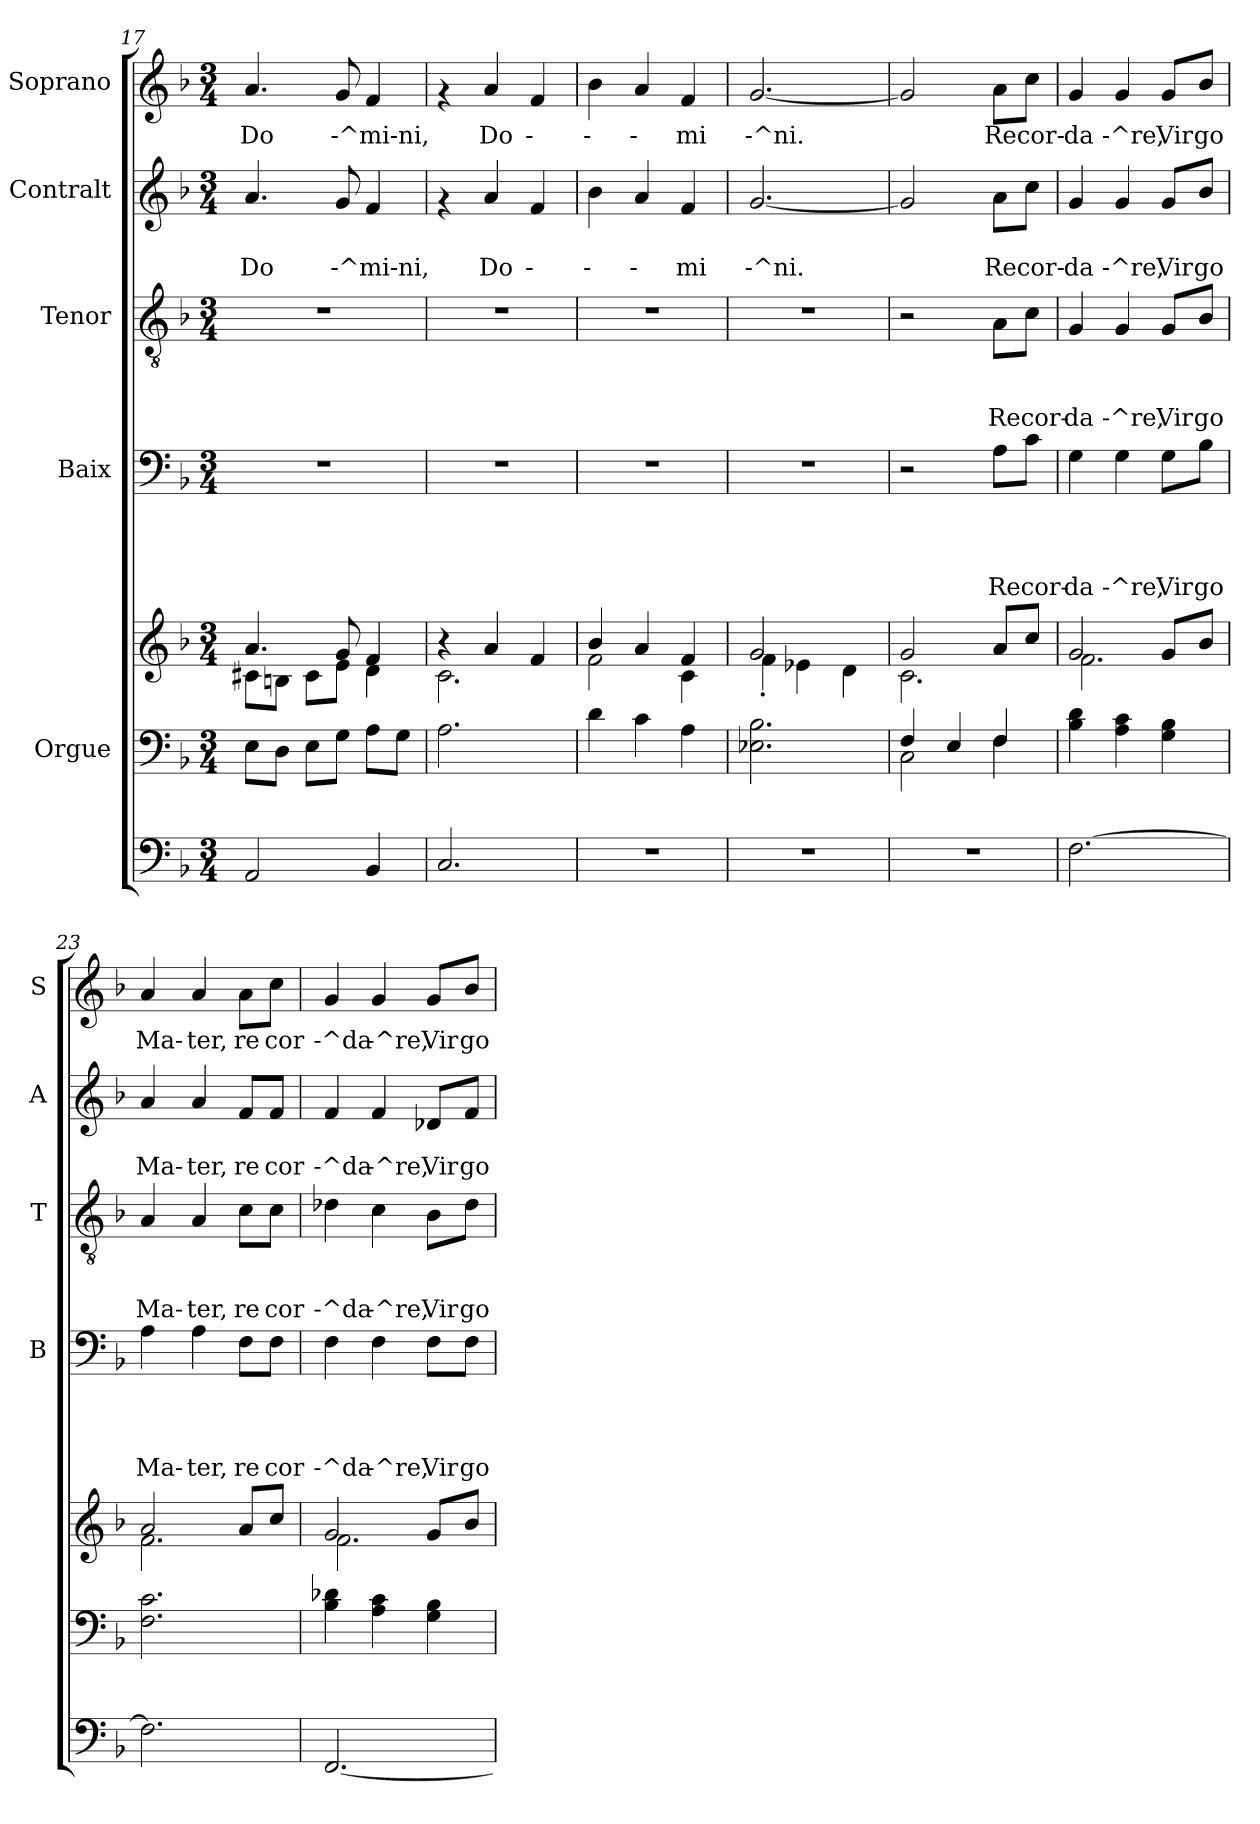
**kern	**kern	**kern	**kern	**text	**text	**text	**text	**kern	**text	**text	**text	**kern	**text	**text	**kern	**text
*part6	*part5	*part5	*part4	*part4	*part4	*part4	*part4	*part3	*part3	*part3	*part3	*part2	*part2	*part2	*part1	*part1
*staff7	*staff6	*staff5	*staff4	*staff4	*staff4	*staff4	*staff4	*staff3	*staff3	*staff3	*staff3	*staff2	*staff2	*staff2	*staff1	*staff1
*	*I"Orgue	*	*I"Baix	*	*	*	*	*I"Tenor	*	*	*	*I"Contralt	*	*	*I"Soprano	*
*	*	*	*I'B	*	*	*	*	*I'T	*	*	*	*I'A	*	*	*I'S	*
*clefF4	*clefF4	*clefG2	*clefF4	*	*	*	*	*clefGv2	*	*	*	*clefG2	*	*	*clefG2	*
*k[b-]	*k[b-]	*k[b-]	*k[b-]	*	*	*	*	*k[b-]	*	*	*	*k[b-]	*	*	*k[b-]	*
*F:	*F:	*F:	*F:	*	*	*	*	*F:	*	*	*	*F:	*	*	*F:	*
*M3/4	*M3/4	*M3/4	*M3/4	*	*	*	*	*M3/4	*	*	*	*M3/4	*	*	*M3/4	*
=17	=17	=17	=17	=17	=17	=17	=17	=17	=17	=17	=17	=17	=17	=17	=17	=17
*	*	*^	*	*	*	*	*	*	*	*	*	*	*	*	*	*
!	!	!	!	!	!	!	!	!	!	!	!	!	!	!	!LO:LY:b	!	!LO:LY:b
2AA/	8E\L	4.a/	8c#X\L	2.r	.	.	.	.	2.r	.	.	.	4.a/	.	Do	4.a/	Do
.	8D\J	.	8Bn\J	.	.	.	.	.	.	.	.	.	.	.	.	.	.
.	8E\L	.	8c#\L	.	.	.	.	.	.	.	.	.	.	.	.	.	.
!	!	!	!	!	!	!	!	!	!	!	!	!	!	!	!LO:LY:b	!	!LO:LY:b
.	8G\J	8g/	8e\J	.	.	.	.	.	.	.	.	.	8g/	.	‐^mi‐ni,	8g/	‐^mi‐ni,
4BB-/	8A\L	4f/	4d\	.	.	.	.	.	.	.	.	.	4f/	.	.	4f/	.
.	8G\J	.	.	.	.	.	.	.	.	.	.	.	.	.	.	.	.
=18	=18	=18	=18	=18	=18	=18	=18	=18	=18	=18	=18	=18	=18	=18	=18	=18	=18
2.C/	2.A\	4ra	2.c\	2.r	.	.	.	.	2.r	.	.	.	4rf	.	.	4rf	.
!	!	!	!	!	!	!	!	!	!	!	!	!	!	!	!LO:LY:b	!	!LO:LY:b
.	.	4a/	.	.	.	.	.	.	.	.	.	.	4a/	.	Do	4a/	Do
!	!	!	!	!	!	!	!	!	!	!	!	!	!	!	!LO:LY:b	!	!LO:LY:b
.	.	4f/	.	.	.	.	.	.	.	.	.	.	4f/	.	‐	4f/	‐
=19	=19	=19	=19	=19	=19	=19	=19	=19	=19	=19	=19	=19	=19	=19	=19	=19	=19
!	!	!	!	!	!	!	!	!	!	!	!	!	!	!	!LO:LY:b	!	!LO:LY:b
2.r	4d\	4b-/	2f\	2.r	.	.	.	.	2.r	.	.	.	4b-\	.	‐	4b-\	‐
!	!	!	!	!	!	!	!	!	!	!	!	!	!	!	!LO:LY:b	!	!LO:LY:b
.	4c\	4a/	.	.	.	.	.	.	.	.	.	.	4a/	.	‐	4a/	‐
!	!	!	!	!	!	!	!	!	!	!	!	!	!	!	!LO:LY:b	!	!LO:LY:b
.	4A\	4f/	4c\	.	.	.	.	.	.	.	.	.	4f/	.	mi	4f/	mi
=20	=20	=20	=20	=20	=20	=20	=20	=20	=20	=20	=20	=20	=20	=20	=20	=20	=20
!	!	!	!	!	!	!	!	!	!	!	!	!	!	!	!LO:LY:b	!	!LO:LY:b
2.r	2.E-X\ 2.B-\	2g/	4f'<\	2.r	.	.	.	.	2.r	.	.	.	[<2.g/	.	‐^ni.	[<2.g/	‐^ni.
.	.	.	4e-X\	.	.	.	.	.	.	.	.	.	.	.	.	.	.
.	.	4ryy	4d\	.	.	.	.	.	.	.	.	.	.	.	.	.	.
=21	=21	=21	=21	=21	=21	=21	=21	=21	=21	=21	=21	=21	=21	=21	=21	=21	=21
*	*^	*	*	*	*	*	*	*	*	*	*	*	*	*	*	*	*
2.r	4F/	2C\	2g/	2.c\	2r	.	.	.	.	2r	.	.	.	2g/]	.	.	2g/]	.
.	4E/	.	.	.	.	.	.	.	.	.	.	.	.	.	.	.	.	.
!	!	!	!	!	!	!	!	!	!LO:LY:b	!	!	!	!LO:LY:b	!	!	!LO:LY:b	!	!LO:LY:b
.	4F/	4F\	8a/L	.	8A\L	.	.	.	Recor‐	8A\L	.	.	Recor‐	8a\L	.	Recor‐	8a\L	Recor‐
.	.	.	8cc/J	.	8c\J	.	.	.	.	8c\J	.	.	.	8cc\J	.	.	8cc\J	.
*	*v	*v	*	*	*	*	*	*	*	*	*	*	*	*	*	*	*	*
!!LO:PB:g=z
=22	=22	=22	=22	=22	=22	=22	=22	=22	=22	=22	=22	=22	=22	=22	=22	=22	=22
!	!	!	!	!	!	!	!	!LO:LY:b	!	!	!	!LO:LY:b	!	!	!LO:LY:b	!	!LO:LY:b
[>2.F\	4B-\ 4d\	2g/	2.f\	4G\	.	.	.	da	4G/	.	.	da	4g/	.	da	4g/	da
!	!	!	!	!	!	!	!	!LO:LY:b	!	!	!	!LO:LY:b	!	!	!LO:LY:b	!	!LO:LY:b
.	4A\ 4c\	.	.	4G\	.	.	.	‐^re,	4G/	.	.	‐^re,	4g/	.	‐^re,	4g/	‐^re,
!	!	!	!	!	!	!	!	!LO:LY:b	!	!	!	!LO:LY:b	!	!	!LO:LY:b	!	!LO:LY:b
.	4G\ 4B-\	8g/L	.	8G\L	.	.	.	Vir	8G/L	.	.	Vir	8g/L	.	Vir	8g/L	Vir
!	!	!	!	!	!	!	!	!LO:LY:b	!	!	!	!LO:LY:b	!	!	!LO:LY:b	!	!LO:LY:b
.	.	8b-/J	.	8B-\J	.	.	.	go	8B-/J	.	.	go	8b-/J	.	go	8b-/J	go
=23	=23	=23	=23	=23	=23	=23	=23	=23	=23	=23	=23	=23	=23	=23	=23	=23	=23
!	!	!	!	!	!	!	!	!LO:LY:b	!	!	!	!LO:LY:b	!	!	!LO:LY:b	!	!LO:LY:b
2.F\]	2.F\ 2.c\	2a/	2.f\	4A\	.	.	.	Ma‐	4A/	.	.	Ma‐	4a/	.	Ma‐	4a/	Ma‐
!	!	!	!	!	!	!	!	!LO:LY:b	!	!	!	!LO:LY:b	!	!	!LO:LY:b	!	!LO:LY:b
.	.	.	.	4A\	.	.	.	ter,	4A/	.	.	ter,	4a/	.	ter,	4a/	ter,
!	!	!	!	!	!	!	!	!LO:LY:b	!	!	!	!LO:LY:b	!	!	!LO:LY:b	!	!LO:LY:b
.	.	8a/L	.	8F\L	.	.	.	re	8c\L	.	.	re	8f/L	.	re	8a\L	re
!	!	!	!	!	!	!	!	!LO:LY:b	!	!	!	!LO:LY:b	!	!	!LO:LY:b	!	!LO:LY:b
.	.	8cc/J	.	8F\J	.	.	.	cor	8c\J	.	.	cor	8f/J	.	cor	8cc\J	cor
=24	=24	=24	=24	=24	=24	=24	=24	=24	=24	=24	=24	=24	=24	=24	=24	=24	=24
!	!	!	!	!	!	!	!	!LO:LY:b	!	!	!	!LO:LY:b	!	!	!LO:LY:b	!	!LO:LY:b
[<2.FF/	4B-\ 4d-X\	2g/	2.f\	4F\	.	.	.	‐^da	4d-X\	.	.	‐^da	4f/	.	‐^da	4g/	‐^da
!	!	!	!	!	!	!	!	!LO:LY:b	!	!	!	!LO:LY:b	!	!	!LO:LY:b	!	!LO:LY:b
.	4A\ 4c\	.	.	4F\	.	.	.	‐^re,	4c\	.	.	‐^re,	4f/	.	‐^re,	4g/	‐^re,
!	!	!	!	!	!	!	!	!LO:LY:b	!	!	!	!LO:LY:b	!	!	!LO:LY:b	!	!LO:LY:b
.	4G\ 4B-\	8g/L	.	8F\L	.	.	.	Vir	8B-\L	.	.	Vir	8d-X/L	.	Vir	8g/L	Vir
!	!	!	!	!	!	!	!	!LO:LY:b	!	!	!	!LO:LY:b	!	!	!LO:LY:b	!	!LO:LY:b
.	.	8b-/J	.	8F\J	.	.	.	go	8d-\J	.	.	go	8f/J	.	go	8b-/J	go
*	*	*v	*v	*	*	*	*	*	*	*	*	*	*	*	*	*	*
=	=	=	=	=	=	=	=	=	=	=	=	=	=	=	=	=
*-	*-	*-	*-	*-	*-	*-	*-	*-	*-	*-	*-	*-	*-	*-	*-	*-
